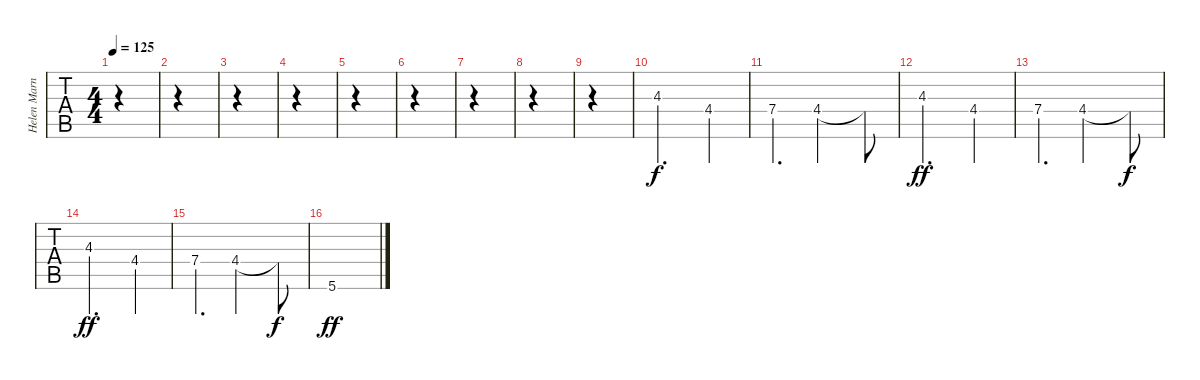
\track ("Helen Marnie" "Helen Marn") {instrument acousticguitarsteel}
\staff {tabs}
\tuning (E4 B3 G3 D3 A2 E2) {hide}
\ts (4 4)
\tempo 125
\clef g2
\ks c
|
|
|
|
|
|
|
|
|
4.3.2{d} 4.4.4 |
7.4.4{d} 4.4.2 4.4{t}.8{dy f} |
4.3.2{d dy ff} 4.4.4 |
7.4.4{d} 4.4.2 4.4{t}.8{dy f} |
4.3.2{d dy ff} 4.4.4 |
7.4.4{d} 4.4.2 4.4{t}.8{dy f} |
5.6.1{dy ff}
